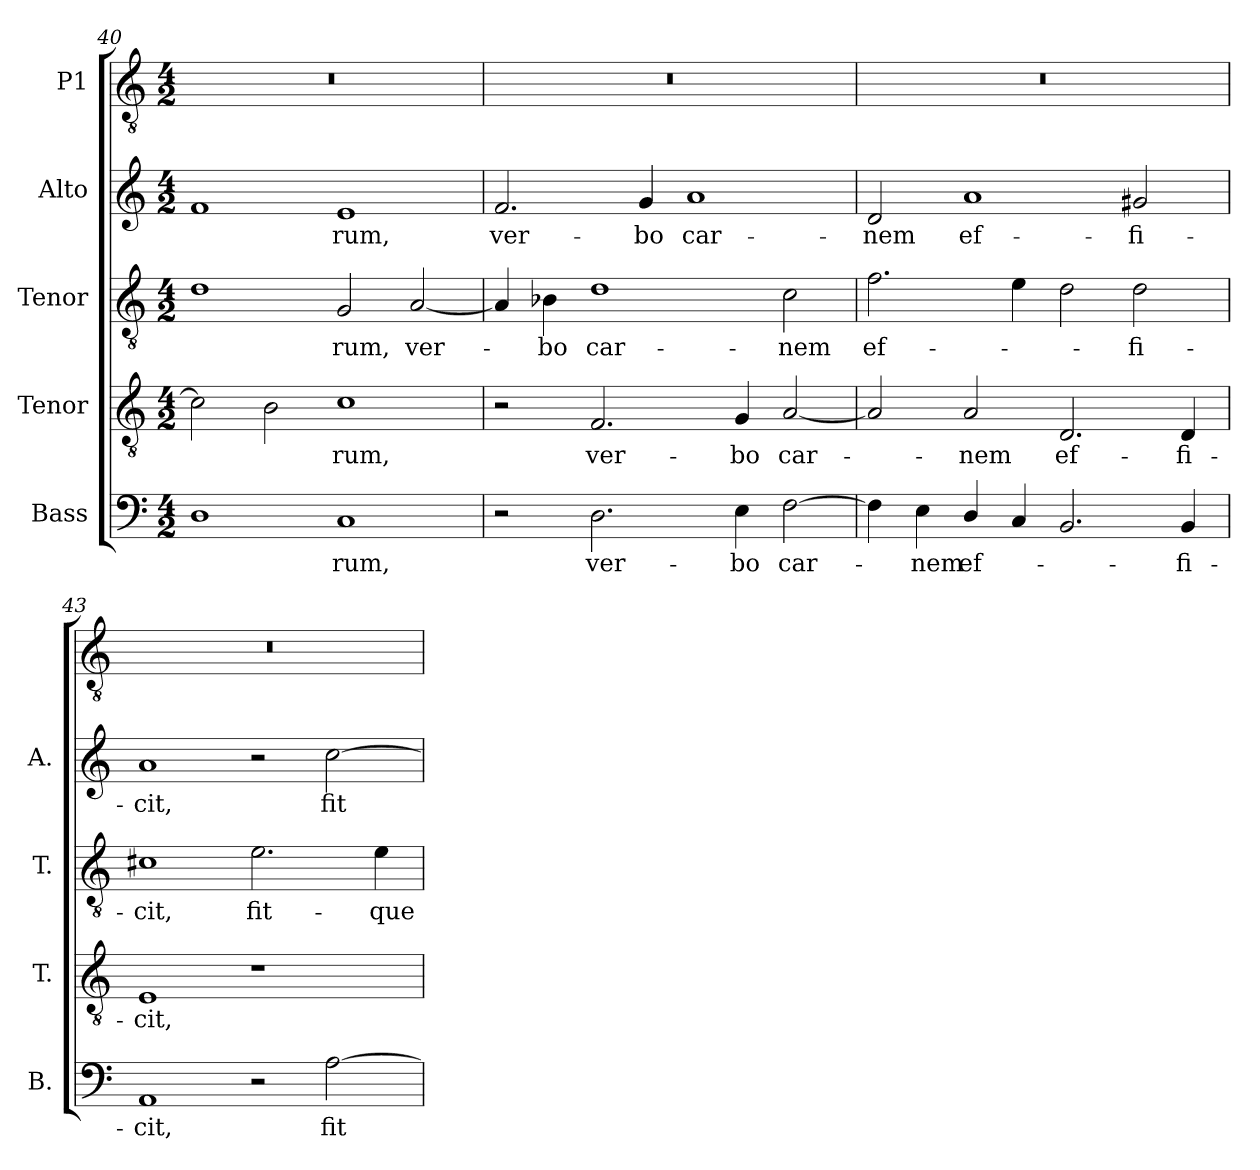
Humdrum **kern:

**kern	**text	**kern	**text	**kern	**text	**kern	**text	**kern
*part5	*part5	*part4	*part4	*part3	*part3	*part2	*part2	*part1
*staff5	*staff5	*staff4	*staff4	*staff3	*staff3	*staff2	*staff2	*staff1
*I"Bass	*	*I"Tenor	*	*I"Tenor	*	*I"Alto	*	*I"P1
*I'B.	*	*I'T.	*	*I'T.	*	*I'A.	*	*
*clefF4	*	*clefGv2	*	*clefGv2	*	*clefG2	*	*clefGv2
*	*	*ITrd7c12	*	*ITrd7c12	*	*	*	*ITrd7c12
*k[]	*	*k[]	*	*k[]	*	*k[]	*	*k[]
*C:	*	*C:	*	*C:	*	*C:	*	*C:
*M4/2	*	*M4/2	*	*M4/2	*	*M4/2	*	*M4/2
=40	=40	=40	=40	=40	=40	=40	=40	=40
!	!	!	!	!	!	!	!	!LO:N:vis=1
1Di	.	2Ci\]	.	1Di	.	1fi	.	0r
.	.	2BBi\	.	.	.	.	.	.
!	!LO:LY:b:color=#000000	!	!	!	!	!	!	!
!	!	!	!LO:LY:b:color=#000000	!	!	!	!	!
!	!	!	!	!	!LO:LY:b:color=#000000	!	!	!
!	!	!	!	!	!	!	!LO:LY:b:color=#000000	!
1Ci	-rum,	1Ci	-rum,	2GGi/	-rum,	1ei	-rum,	.
!	!	!	!	!	!LO:LY:b:color=#000000	!	!	!
.	.	.	.	[2AAi/	ver-	.	.	.
!!LO:PB:g=z
=41	=41	=41	=41	=41	=41	=41	=41	=41
!	!	!	!	!	!	!	!LO:LY:b:color=#000000	!LO:N:vis=1
2r	.	2r	.	4AAi/]	.	2.fi/	ver-	0r
!	!	!	!	!	!LO:LY:b:color=#000000	!	!	!
.	.	.	.	4BB-Xi\	-bo	.	.	.
!	!LO:LY:b:color=#000000	!	!	!	!	!	!	!
!	!	!	!LO:LY:b:color=#000000	!	!	!	!	!
!	!	!	!	!	!LO:LY:b:color=#000000	!	!	!
2.Di\	ver-	2.FFi/	ver-	1Di	car-	.	.	.
!	!	!	!	!	!	!	!LO:LY:b:color=#000000	!
.	.	.	.	.	.	4gi/	-bo	.
!	!	!	!	!	!	!	!LO:LY:b:color=#000000	!
.	.	.	.	.	.	1ai	car-	.
!	!LO:LY:b:color=#000000	!	!	!	!	!	!	!
!	!	!	!LO:LY:b:color=#000000	!	!	!	!	!
4Ei\	-bo	4GGi/	-bo	.	.	.	.	.
!	!LO:LY:b:color=#000000	!	!	!	!	!	!	!
!	!	!	!LO:LY:b:color=#000000	!	!	!	!	!
!	!	!	!	!	!LO:LY:b:color=#000000	!	!	!
[2Fi\	car-	[2AAi/	car-	2Ci\	-nem	.	.	.
=42	=42	=42	=42	=42	=42	=42	=42	=42
!	!	!	!	!	!LO:LY:b:color=#000000	!	!	!
!	!	!	!	!	!	!	!LO:LY:b:color=#000000	!LO:N:vis=1
4Fi\]	.	2AAi/]	.	2.Fi\	ef-	2di/	-nem	0r
!	!LO:LY:b:color=#000000	!	!	!	!	!	!	!
4Ei\	-nem	.	.	.	.	.	.	.
!	!LO:LY:b:color=#000000	!	!	!	!	!	!	!
!	!	!	!LO:LY:b:color=#000000	!	!	!	!	!
!	!	!	!	!	!	!	!LO:LY:b:color=#000000	!
4Di/	ef-	2AAi/	-nem	.	.	1ai	ef-	.
4Ci/	.	.	.	4Ei\	.	.	.	.
!	!	!	!LO:LY:b:color=#000000	!	!	!	!	!
2.BBi/	.	2.DDi/	ef-	2Di\	.	.	.	.
!	!	!	!	!	!LO:LY:b:color=#000000	!	!	!
!	!	!	!	!	!	!	!LO:LY:b:color=#000000	!
.	.	.	.	2Di\	-fi-	2g#Xi/	-fi-	.
!	!LO:LY:b:color=#000000	!	!	!	!	!	!	!
!	!	!	!LO:LY:b:color=#000000	!	!	!	!	!
4BBi/	-fi-	4DDi/	-fi-	.	.	.	.	.
=43	=43	=43	=43	=43	=43	=43	=43	=43
!	!LO:LY:b:color=#000000	!	!	!	!	!	!	!
!	!	!	!LO:LY:b:color=#000000	!	!	!	!	!
!	!	!	!	!	!LO:LY:b:color=#000000	!	!	!
!	!	!	!	!	!	!	!LO:LY:b:color=#000000	!LO:N:vis=1
1AAi	-cit,	1EEi	-cit,	1C#Xi	-cit,	1ai	-cit,	0r
!	!	!	!	!	!LO:LY:b:color=#000000	!	!	!
2r	.	1r	.	2.Ei\	fit-	2r	.	.
!	!LO:LY:b:color=#000000	!	!	!	!	!	!	!
!	!	!	!	!	!	!	!LO:LY:b:color=#000000	!
[2Ai\	fit-	.	.	.	.	[2cci\	fit-	.
!	!	!	!	!	!LO:LY:b:color=#000000	!	!	!
.	.	.	.	4Ei\	-que	.	.	.
=	=	=	=	=	=	=	=	=
*-	*-	*-	*-	*-	*-	*-	*-	*-
